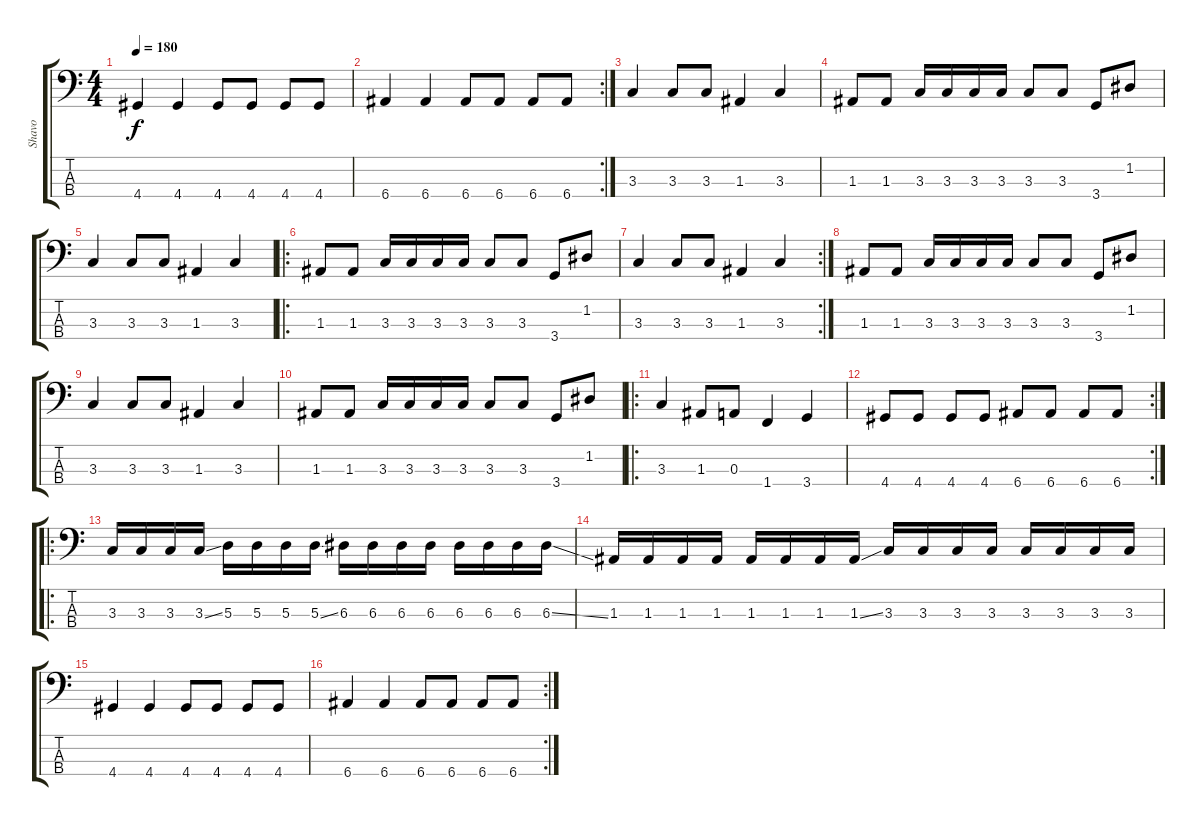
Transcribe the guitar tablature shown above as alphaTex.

\track ("Shavo" "Shavo") {instrument electricbasspick}
\staff {score tabs}
\tuning (G2 D2 A1 E1) {hide}
\ts (4 4)
\tempo 180
\clef f4
\ks c
4.4.4{dy f} 4.4.4 4.4.8 4.4.8 4.4.8 4.4.8 |
\rc 2
6.4.4 6.4.4 6.4.8 6.4.8 6.4.8 6.4.8 |
3.3.4 3.3.8 3.3.8 1.3.4 3.3.4 |
1.3.8 1.3.8 3.3.16 3.3.16 3.3.16 3.3.16 3.3.8 3.3.8 3.4.8 1.2.8 |
3.3.4 3.3.8 3.3.8 1.3.4 3.3.4 |
\ro
1.3.8 1.3.8 3.3.16 3.3.16 3.3.16 3.3.16 3.3.8 3.3.8 3.4.8 1.2.8 |
\rc 2
3.3.4 3.3.8 3.3.8 1.3.4 3.3.4 |
1.3.8 1.3.8 3.3.16 3.3.16 3.3.16 3.3.16 3.3.8 3.3.8 3.4.8 1.2.8 |
3.3.4 3.3.8 3.3.8 1.3.4 3.3.4 |
1.3.8 1.3.8 3.3.16 3.3.16 3.3.16 3.3.16 3.3.8 3.3.8 3.4.8 1.2.8 |
\ro
3.3.4 1.3.8 0.3.8 1.4.4 3.4.4 |
\rc 2
4.4.8 4.4.8 4.4.8 4.4.8 6.4.8 6.4.8 6.4.8 6.4.8 |
\ro
3.3.16 3.3.16 3.3.16 3.3{ss}.16 5.3.16 5.3.16 5.3.16 5.3{ss}.16 6.3.16 6.3.16 6.3.16 6.3.16 6.3.16 6.3.16 6.3.16 6.3{ss}.16 |
1.3.16 1.3.16 1.3.16 1.3.16 1.3.16 1.3.16 1.3.16 1.3{ss}.16 3.3.16 3.3.16 3.3.16 3.3.16 3.3.16 3.3.16 3.3.16 3.3.16 |
4.4.4 4.4.4 4.4.8 4.4.8 4.4.8 4.4.8 |
\rc 2
6.4.4 6.4.4 6.4.8 6.4.8 6.4.8 6.4.8
